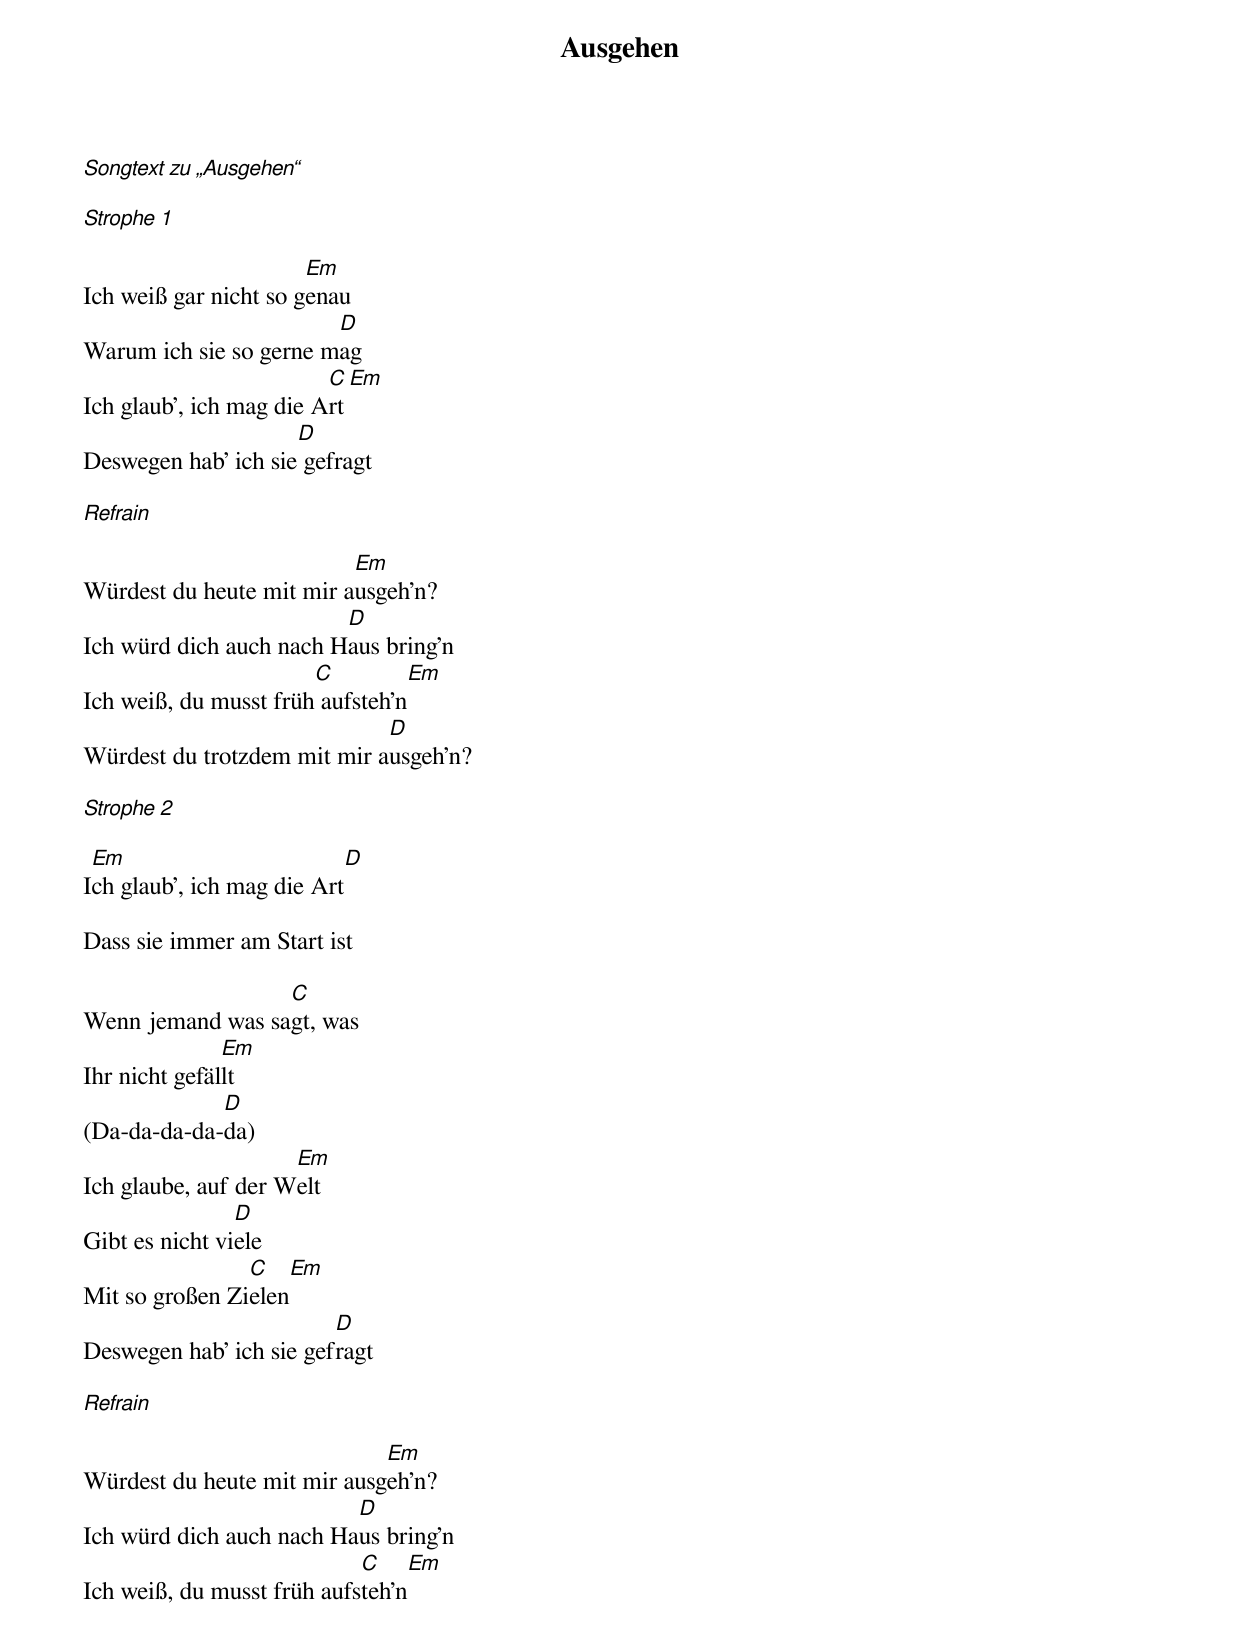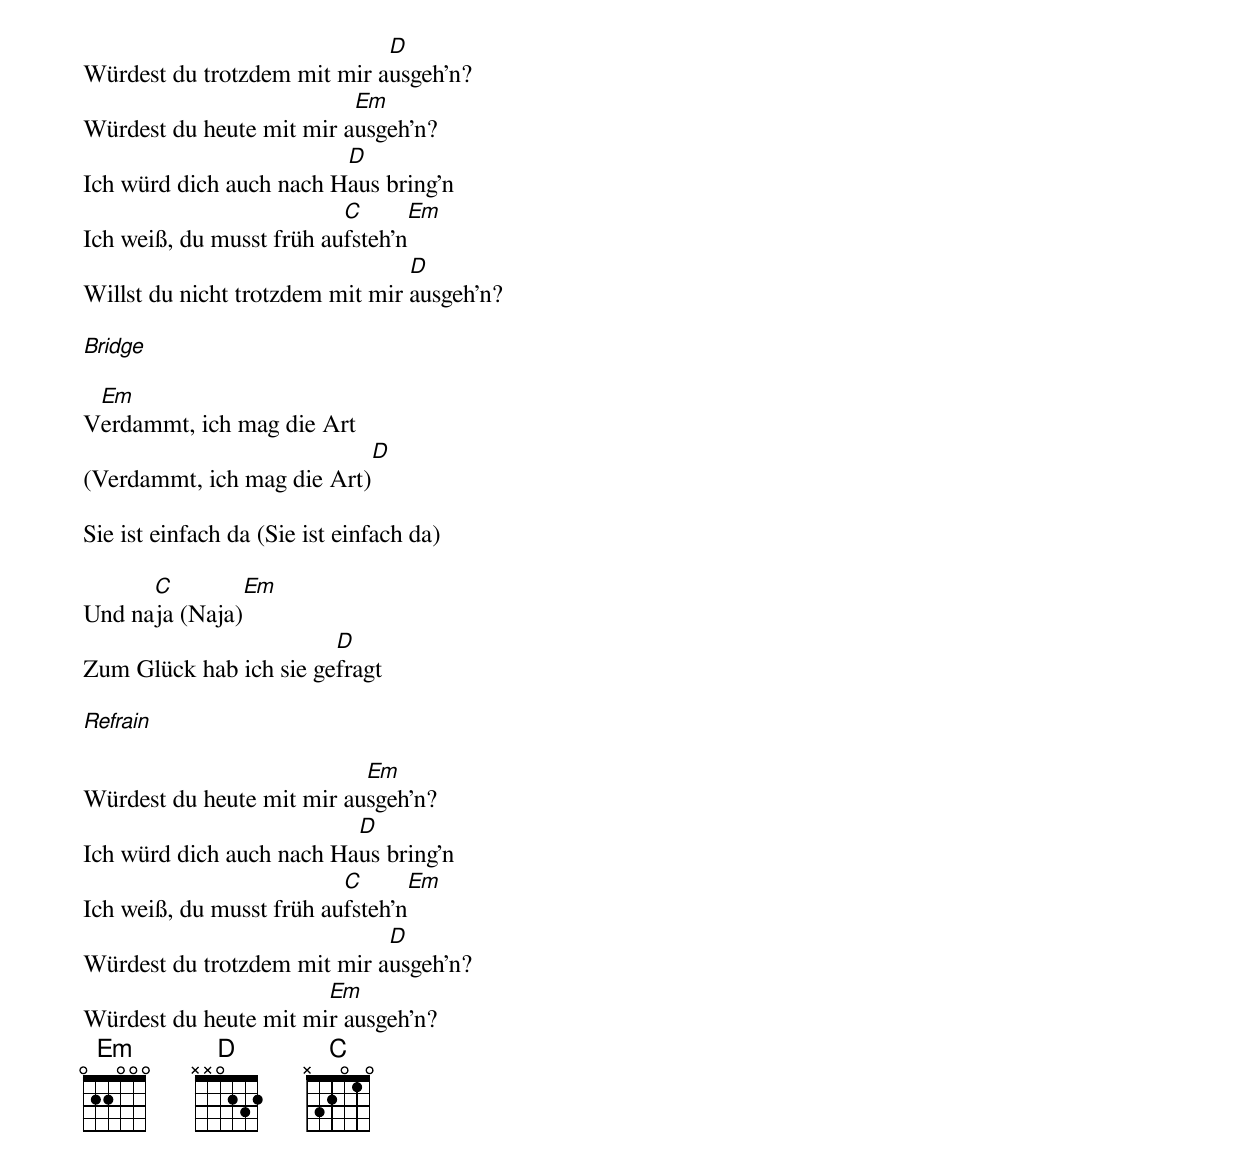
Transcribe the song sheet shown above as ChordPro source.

{title: Ausgehen}

[Songtext zu „Ausgehen“]

[Strophe 1]

Ich weiß gar nicht so g[Em]enau
Warum ich sie so gerne m[D]ag
Ich glaub', ich mag die A[C]rt[Em]
Deswegen hab' ich sie[D] gefragt

[Refrain]

Würdest du heute mit mir a[Em]usgeh'n?
Ich würd dich auch nach H[D]aus bring'n
Ich weiß, du musst früh[C] aufsteh'n[Em]
Würdest du trotzdem mit mir a[D]usgeh'n?

[Strophe 2]

I[Em]ch glaub', ich mag die Art[D]

Dass sie immer am Start ist

Wenn jemand was sa[C]gt, was
Ihr nicht gefäl[Em]lt
(Da-da-da-da-[D]da)
Ich glaube, auf der W[Em]elt
Gibt es nicht vi[D]ele
Mit so großen Zi[C]elen[Em]
Deswegen hab' ich sie gef[D]ragt

[Refrain]

Würdest du heute mit mir ausg[Em]eh'n?
Ich würd dich auch nach Ha[D]us bring'n
Ich weiß, du musst früh aufs[C]teh'n[Em]
Würdest du trotzdem mit mir a[D]usgeh'n?
Würdest du heute mit mir a[Em]usgeh'n?
Ich würd dich auch nach H[D]aus bring'n
Ich weiß, du musst früh au[C]fsteh'n[Em]
Willst du nicht trotzdem mit mir [D]ausgeh'n?

[Bridge]

V[Em]erdammt, ich mag die Art
(Verdammt, ich mag die Art)[D]

Sie ist einfach da (Sie ist einfach da)

Und na[C]ja (Naja)[Em]
Zum Glück hab ich sie ge[D]fragt

[Refrain]

Würdest du heute mit mir au[Em]sgeh'n?
Ich würd dich auch nach Ha[D]us bring'n
Ich weiß, du musst früh au[C]fsteh'n[Em]
Würdest du trotzdem mit mir a[D]usgeh'n?
Würdest du heute mit mi[Em]r ausgeh'n?
